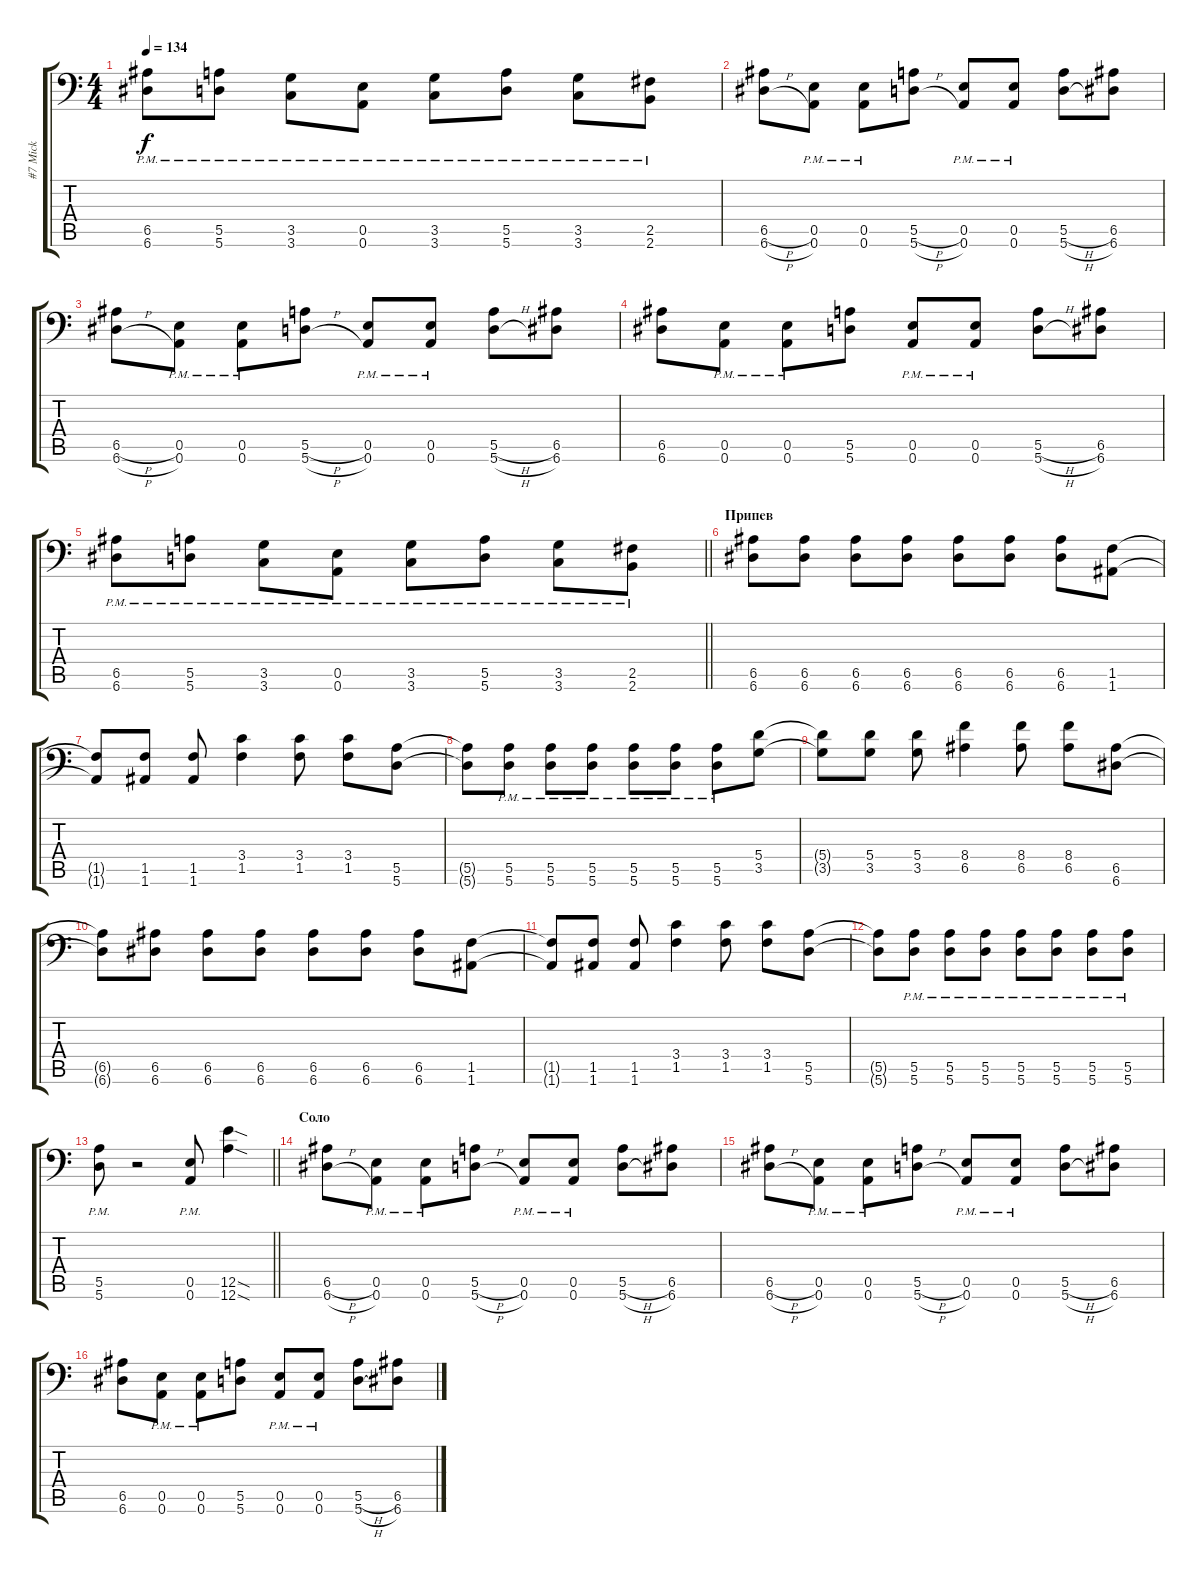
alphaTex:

\track ("#7 Mick" "#7 Mick") {instrument distortionguitar}
\staff {score tabs}
\tuning (B3 Gb3 D3 A2 E2 A1) {hide}
\ts (4 4)
\tempo 134
\clef f4
\ks c
(6.5{pm} 6.6{pm}).8{dy f} (5.5{pm} 5.6{pm}).8 (3.5{pm} 3.6{pm}).8 (0.5{pm} 0.6{pm}).8 (3.5{pm} 3.6{pm}).8 (5.5{pm} 5.6{pm}).8 (3.5{pm} 3.6{pm}).8 (2.5{pm} 2.6{pm}).8 |
(6.5{h} 6.6{h}).8 (0.5{pm} 0.6{pm}).8 (0.5{pm} 0.6{pm}).8 (5.5{h} 5.6{h}).8 (0.5{pm} 0.6{pm}).8 (0.5{pm} 0.6{pm}).8 (5.5{h} 5.6{h}).8 (6.5 6.6).8 |
(6.5{h} 6.6{h}).8 (0.5{pm} 0.6{pm}).8 (0.5{pm} 0.6{pm}).8 (5.5{h} 5.6{h}).8 (0.5{pm} 0.6{pm}).8 (0.5{pm} 0.6{pm}).8 (5.5{h} 5.6{h}).8 (6.5 6.6).8 |
(6.5 6.6).8 (0.5{pm} 0.6{pm}).8 (0.5{pm} 0.6{pm}).8 (5.5 5.6).8 (0.5{pm} 0.6{pm}).8 (0.5{pm} 0.6{pm}).8 (5.5{h} 5.6{h}).8 (6.5 6.6).8 |
\barLineRight lightlight
(6.5{pm} 6.6{pm}).8 (5.5{pm} 5.6{pm}).8 (3.5{pm} 3.6{pm}).8 (0.5{pm} 0.6{pm}).8 (3.5{pm} 3.6{pm}).8 (5.5{pm} 5.6{pm}).8 (3.5{pm} 3.6{pm}).8 (2.5{pm} 2.6{pm}).8 |
\section ("" "Припев")
(6.5 6.6).8 (6.5 6.6).8 (6.5 6.6).8 (6.5 6.6).8 (6.5 6.6).8 (6.5 6.6).8 (6.5 6.6).8 (1.5 1.6).8 |
(1.5{t} 1.6{t}).8 (1.5 1.6).8 (1.5 1.6).8 (3.4 1.5).4 (3.4 1.5).8 (3.4 1.5).8 (5.5 5.6).8 |
(5.5{t} 5.6{t}).8 (5.5{pm} 5.6{pm}).8 (5.5{pm} 5.6{pm}).8 (5.5{pm} 5.6{pm}).8 (5.5{pm} 5.6{pm}).8 (5.5{pm} 5.6{pm}).8 (5.5{pm} 5.6{pm}).8 (5.4 3.5).8 |
(5.4{t} 3.5{t}).8 (5.4 3.5).8 (5.4 3.5).8 (8.4 6.5).4 (8.4 6.5).8 (8.4 6.5).8 (6.5 6.6).8 |
(6.5{t} 6.6{t}).8 (6.5 6.6).8 (6.5 6.6).8 (6.5 6.6).8 (6.5 6.6).8 (6.5 6.6).8 (6.5 6.6).8 (1.5 1.6).8 |
(1.5{t} 1.6{t}).8 (1.5 1.6).8 (1.5 1.6).8 (3.4 1.5).4 (3.4 1.5).8 (3.4 1.5).8 (5.5 5.6).8 |
(5.5{t} 5.6{t}).8 (5.5{pm} 5.6{pm}).8 (5.5{pm} 5.6{pm}).8 (5.5{pm} 5.6{pm}).8 (5.5{pm} 5.6{pm}).8 (5.5{pm} 5.6{pm}).8 (5.5{pm} 5.6{pm}).8 (5.5{pm} 5.6{pm}).8 |
\barLineRight lightlight
(5.5{pm} 5.6{pm}).8 r.2 (0.5{pm} 0.6{pm}).8 (12.5{sod} 12.6{sod}).4 |
\section ("" "Соло")
(6.5{h} 6.6{h}).8 (0.5{pm} 0.6{pm}).8 (0.5{pm} 0.6{pm}).8 (5.5{h} 5.6{h}).8 (0.5{pm} 0.6{pm}).8 (0.5{pm} 0.6{pm}).8 (5.5{h} 5.6{h}).8 (6.5 6.6).8 |
(6.5{h} 6.6{h}).8 (0.5{pm} 0.6{pm}).8 (0.5{pm} 0.6{pm}).8 (5.5{h} 5.6{h}).8 (0.5{pm} 0.6{pm}).8 (0.5{pm} 0.6{pm}).8 (5.5{h} 5.6{h}).8 (6.5 6.6).8 |
(6.5 6.6).8 (0.5{pm} 0.6{pm}).8 (0.5{pm} 0.6{pm}).8 (5.5 5.6).8 (0.5{pm} 0.6{pm}).8 (0.5{pm} 0.6{pm}).8 (5.5{h} 5.6{h}).8 (6.5 6.6).8
